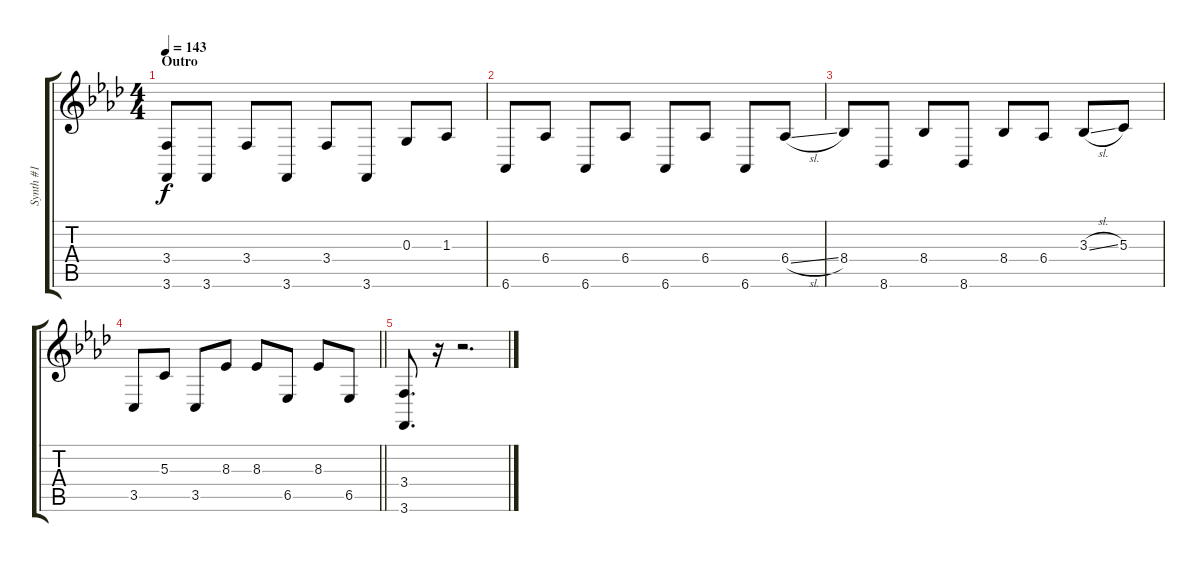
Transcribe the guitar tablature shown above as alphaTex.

\track ("Synth #1" "Synth #1") {instrument pad7halo}
\staff {score tabs}
\tuning (E4 B3 G3 D3 A2 D2) {hide}
\ts (4 4)
\section ("" "Outro")
\tempo 143
\clef g2
\ks ab
(3.4 3.6).8{dy f instrument pad7halo} 3.6.8 3.4.8 3.6.8 3.4.8 3.6.8 0.3.8 1.3.8 |
6.6.8 6.4.8 6.6.8 6.4.8 6.6.8 6.4.8 6.6.8 6.4{sl}.8 |
8.4.8 8.6.8 8.4.8 8.6.8 8.4.8 6.4.8 3.3{sl}.8 5.3.8 |
\barLineRight lightlight
3.5.8 5.3.8 3.5.8 8.3.8 8.3.8 6.5.8 8.3.8 6.5.8 |
(3.4 3.6).8{d} r.16 r.2{d}
